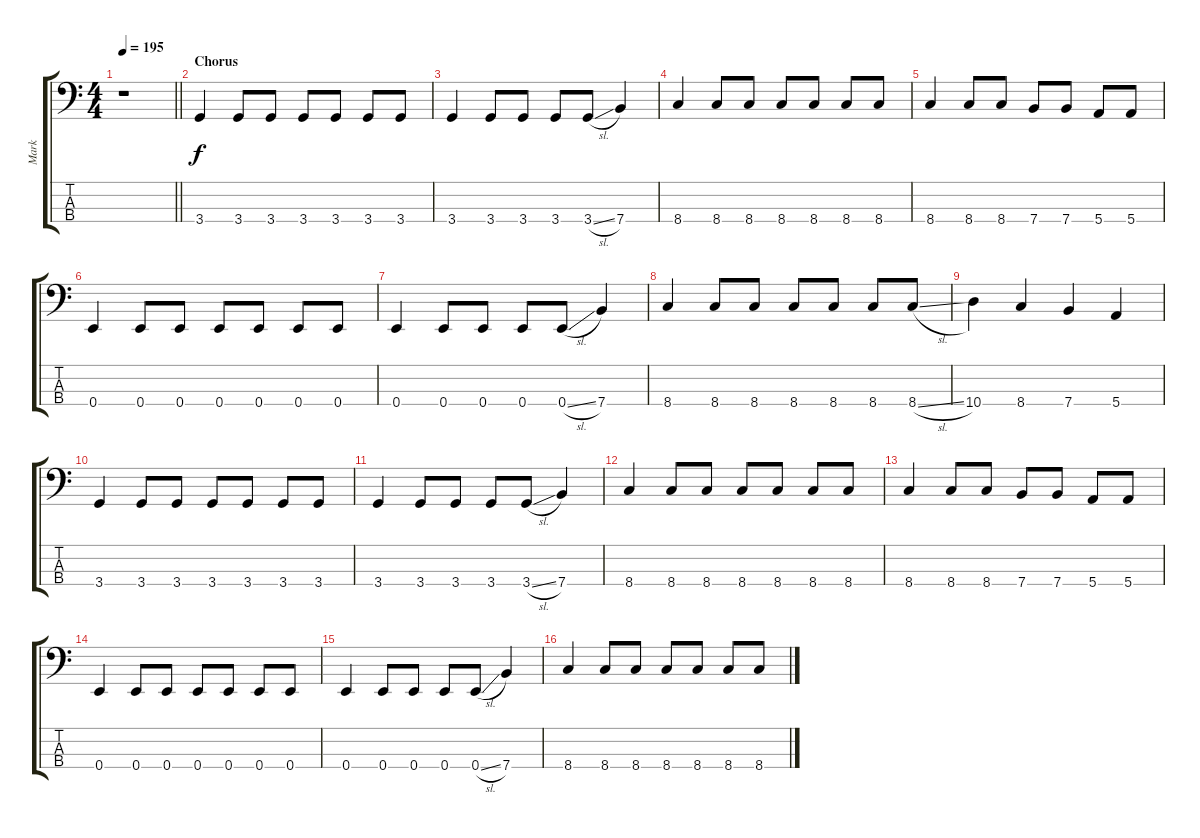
\track ("Mark" "Mark") {instrument electricbasspick}
\staff {score tabs}
\tuning (G2 D2 A1 E1) {hide}
\ts (4 4)
\tempo 195
\clef f4
\barLineRight lightlight
\ks c
r.1{dy f} |
\section ("" "Chorus")
3.4.4 3.4.8 3.4.8 3.4.8 3.4.8 3.4.8 3.4.8 |
3.4.4 3.4.8 3.4.8 3.4.8 3.4{sl}.8 7.4.4 |
8.4.4 8.4.8 8.4.8 8.4.8 8.4.8 8.4.8 8.4.8 |
8.4.4 8.4.8 8.4.8 7.4.8 7.4.8 5.4.8 5.4.8 |
0.4.4 0.4.8 0.4.8 0.4.8 0.4.8 0.4.8 0.4.8 |
0.4.4 0.4.8 0.4.8 0.4.8 0.4{sl}.8 7.4.4 |
8.4.4 8.4.8 8.4.8 8.4.8 8.4.8 8.4.8 8.4{sl}.8 |
10.4.4 8.4.4 7.4.4 5.4.4 |
3.4.4 3.4.8 3.4.8 3.4.8 3.4.8 3.4.8 3.4.8 |
3.4.4 3.4.8 3.4.8 3.4.8 3.4{sl}.8 7.4.4 |
8.4.4 8.4.8 8.4.8 8.4.8 8.4.8 8.4.8 8.4.8 |
8.4.4 8.4.8 8.4.8 7.4.8 7.4.8 5.4.8 5.4.8 |
0.4.4 0.4.8 0.4.8 0.4.8 0.4.8 0.4.8 0.4.8 |
0.4.4 0.4.8 0.4.8 0.4.8 0.4{sl}.8 7.4.4 |
8.4.4 8.4.8 8.4.8 8.4.8 8.4.8 8.4.8 8.4{sl}.8
